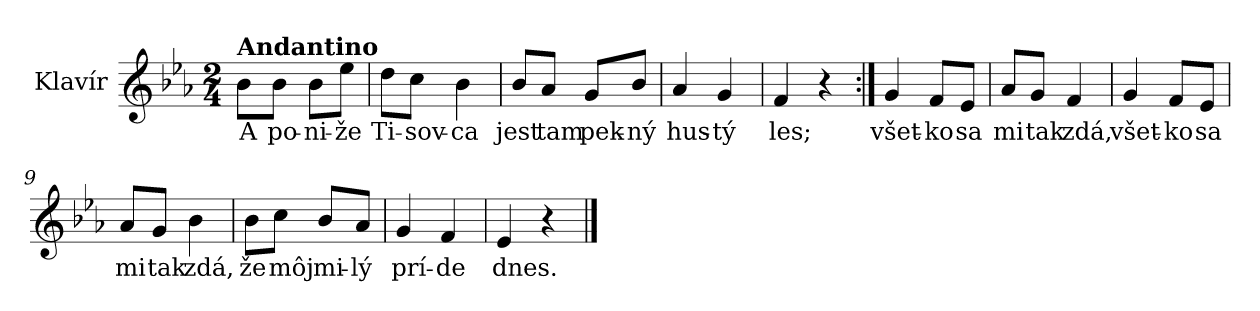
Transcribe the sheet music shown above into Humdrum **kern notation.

**kern	**text
*part1	*part1
*staff1	*staff1
*I"Klavír	*
*I'Kl.	*
*clefG2	*
*k[b-e-a-]	*
*M2/4	*
=1	=1
!LO:TX:a:B:t=Andantino	!
!	!LO:LY:b
8b-\L	A
!	!LO:LY:b
8b-\J	po-
!	!LO:LY:b
8b-\L	-ni-
!	!LO:LY:b
8ee-\J	-že
=2	=2
!	!LO:LY:b
8dd\L	Ti-
!	!LO:LY:b
8cc\J	-sov-
!	!LO:LY:b
4b-\	-ca
=3	=3
!	!LO:LY:b
8b-/L	jest
!	!LO:LY:b
8a-/J	tam
!	!LO:LY:b
8g/L	pek-
!	!LO:LY:b
8b-/J	-ný
=4	=4
!	!LO:LY:b
4a-/	hus-
!	!LO:LY:b
4g/	-tý
!!LO:LB:g=z
=5	=5
!	!LO:LY:b
4f/	les;
4r	.
=6:|!	=6:|!
!	!LO:LY:b
4g/	všet-
!	!LO:LY:b
8f/L	-ko
!	!LO:LY:b
8e-/J	sa
=7	=7
!	!LO:LY:b
8a-/L	mi
!	!LO:LY:b
8g/J	tak
!	!LO:LY:b
4f/	zdá,
=8	=8
!	!LO:LY:b
4g/	všet-
!	!LO:LY:b
8f/L	-ko
!	!LO:LY:b
8e-/J	sa
!!LO:LB:g=z
=9	=9
!	!LO:LY:b
8a-/L	mi
!	!LO:LY:b
8g/J	tak
!	!LO:LY:b
4b-\	zdá,
=10	=10
!	!LO:LY:b
8b-\L	že
!	!LO:LY:b
8cc\J	môj
!	!LO:LY:b
8b-/L	mi-
!	!LO:LY:b
8a-/J	-lý
=11	=11
!	!LO:LY:b
4g/	prí-
!	!LO:LY:b
4f/	-de
=12	=12
!	!LO:LY:b
4e-/	dnes.
4r	.
==	==
*-	*-
